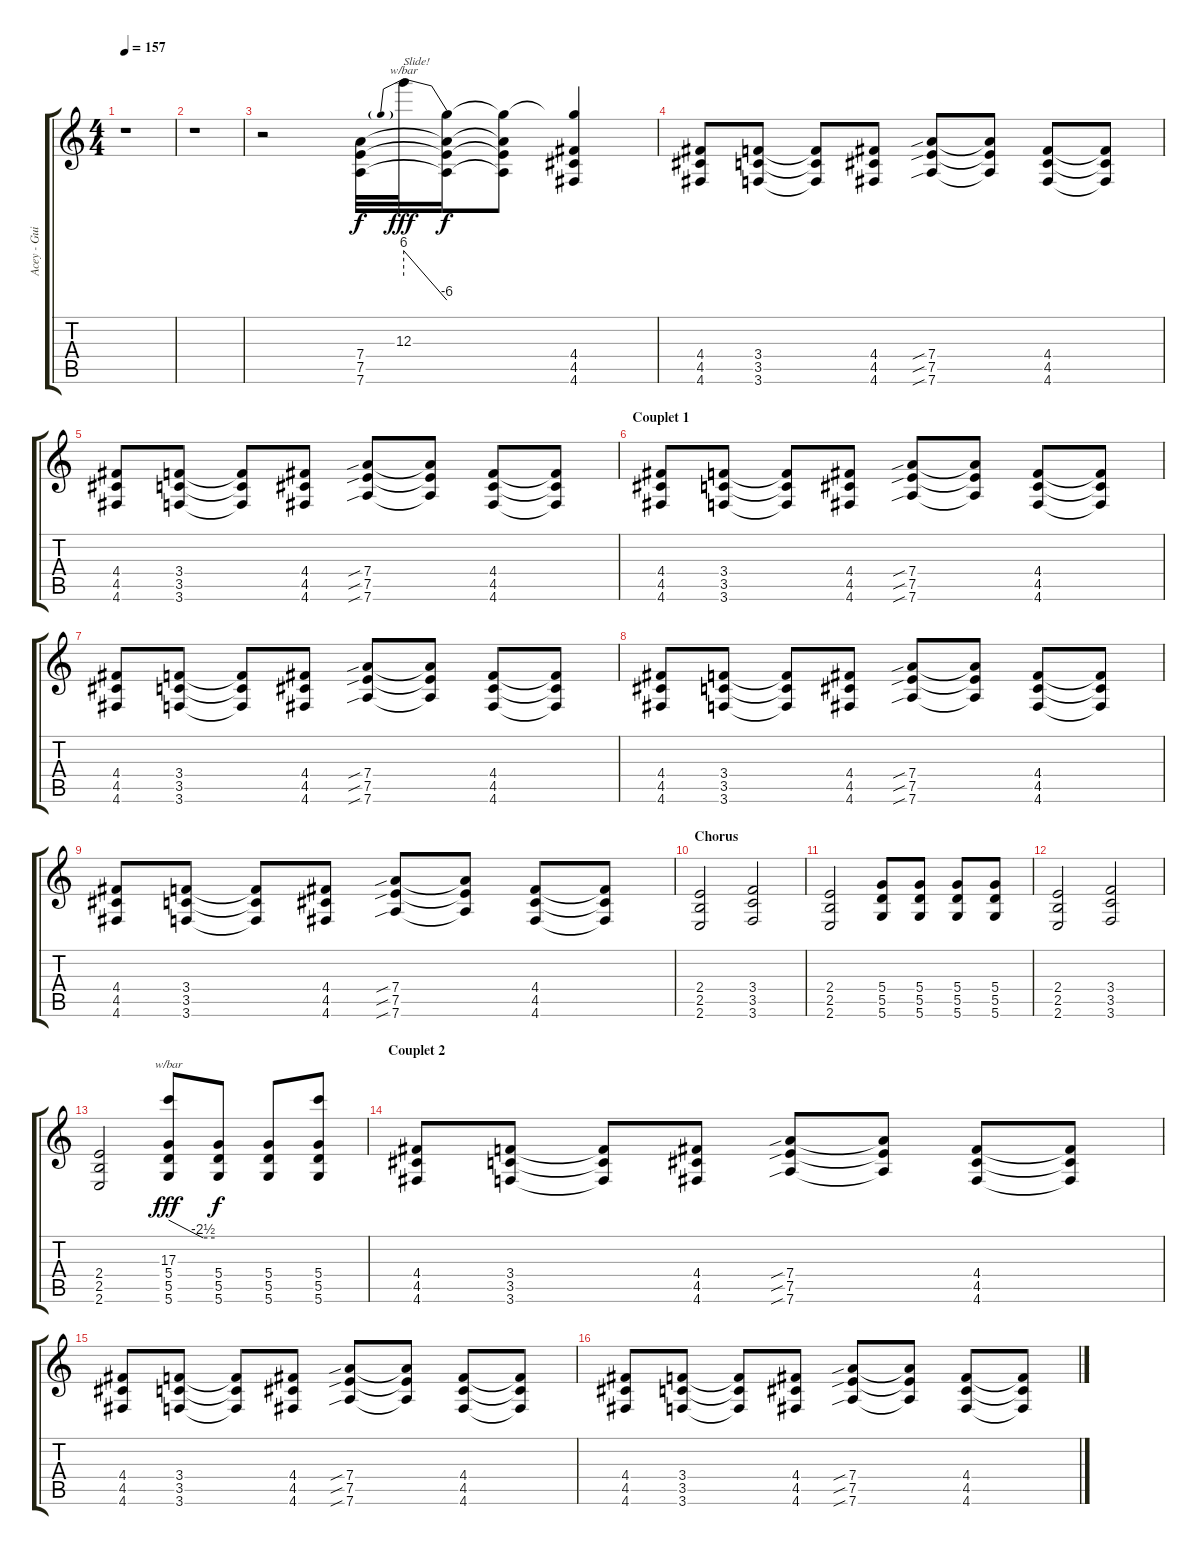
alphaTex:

\track ("Acey - Guitar" "Acey - Gui") {instrument overdrivenguitar}
\staff {score tabs}
\tuning (E4 B3 G3 D3 A2 D2) {hide}
\ts (4 4)
\tempo 157
\clef g2
\ks c
r.1{dy f instrument overdrivenguitar} |
r.1 |
r.2 (7.4 7.5 7.6).32 12.3.32{tbe (predivedive default 0 24 60 -24) txt "Slide!" dy fff volume 14 instrument guitarharmonics} (12.3{t} 7.4{t} 7.5{t} 7.6{t}).16{dy f} (12.3{t} 7.4{t} 7.5{t} 7.6{t}).8 (12.3{t} 4.4 4.5 4.6).4{volume 14 instrument overdrivenguitar} |
(4.4 4.5 4.6).8{volume 15 instrument overdrivenguitar} (3.4 3.5 3.6).8 (3.4{t} 3.5{t} 3.6{t}).8 (4.4 4.5 4.6).8 (7.4{sib} 7.5{sib} 7.6{sib}).8 (7.4{t} 7.5{t} 7.6{t}).8 (4.4 4.5 4.6).8 (4.4{t} 4.5{t} 4.6{t}).8 |
(4.4 4.5 4.6).8 (3.4 3.5 3.6).8 (3.4{t} 3.5{t} 3.6{t}).8 (4.4 4.5 4.6).8 (7.4{sib} 7.5{sib} 7.6{sib}).8 (7.4{t} 7.5{t} 7.6{t}).8 (4.4 4.5 4.6).8 (4.4{t} 4.5{t} 4.6{t}).8 |
\section ("" "Couplet 1")
(4.4 4.5 4.6).8 (3.4 3.5 3.6).8 (3.4{t} 3.5{t} 3.6{t}).8 (4.4 4.5 4.6).8 (7.4{sib} 7.5{sib} 7.6{sib}).8 (7.4{t} 7.5{t} 7.6{t}).8 (4.4 4.5 4.6).8 (4.4{t} 4.5{t} 4.6{t}).8 |
(4.4 4.5 4.6).8 (3.4 3.5 3.6).8 (3.4{t} 3.5{t} 3.6{t}).8 (4.4 4.5 4.6).8 (7.4{sib} 7.5{sib} 7.6{sib}).8 (7.4{t} 7.5{t} 7.6{t}).8 (4.4 4.5 4.6).8 (4.4{t} 4.5{t} 4.6{t}).8 |
(4.4 4.5 4.6).8 (3.4 3.5 3.6).8 (3.4{t} 3.5{t} 3.6{t}).8 (4.4 4.5 4.6).8 (7.4{sib} 7.5{sib} 7.6{sib}).8 (7.4{t} 7.5{t} 7.6{t}).8 (4.4 4.5 4.6).8 (4.4{t} 4.5{t} 4.6{t}).8 |
(4.4 4.5 4.6).8 (3.4 3.5 3.6).8 (3.4{t} 3.5{t} 3.6{t}).8 (4.4 4.5 4.6).8 (7.4{sib} 7.5{sib} 7.6{sib}).8 (7.4{t} 7.5{t} 7.6{t}).8 (4.4 4.5 4.6).8 (4.4{t} 4.5{t} 4.6{t}).8 |
\section ("" "Chorus")
(2.4 2.5 2.6).2 (3.4 3.5 3.6).2 |
(2.4 2.5 2.6).2 (5.4 5.5 5.6).8 (5.4 5.5 5.6).8 (5.4 5.5 5.6).8 (5.4 5.5 5.6).8 |
(2.4 2.5 2.6).2 (3.4 3.5 3.6).2 |
(2.4 2.5 2.6).2 (17.3 5.4 5.5 5.6).8{tbe (custom default 0 0 45 -10 60 -10) dy fff volume 16 instrument guitarharmonics} (5.4 5.5 5.6).8{dy f volume 15 instrument overdrivenguitar} (5.4 5.5 5.6).8 (17.3{t} 5.4 5.5 5.6).8 |
\section ("" "Couplet 2")
(4.4 4.5 4.6).8 (3.4 3.5 3.6).8 (3.4{t} 3.5{t} 3.6{t}).8 (4.4 4.5 4.6).8 (7.4{sib} 7.5{sib} 7.6{sib}).8 (7.4{t} 7.5{t} 7.6{t}).8 (4.4 4.5 4.6).8 (4.4{t} 4.5{t} 4.6{t}).8 |
(4.4 4.5 4.6).8 (3.4 3.5 3.6).8 (3.4{t} 3.5{t} 3.6{t}).8 (4.4 4.5 4.6).8 (7.4{sib} 7.5{sib} 7.6{sib}).8 (7.4{t} 7.5{t} 7.6{t}).8 (4.4 4.5 4.6).8 (4.4{t} 4.5{t} 4.6{t}).8 |
(4.4 4.5 4.6).8 (3.4 3.5 3.6).8 (3.4{t} 3.5{t} 3.6{t}).8 (4.4 4.5 4.6).8 (7.4{sib} 7.5{sib} 7.6{sib}).8 (7.4{t} 7.5{t} 7.6{t}).8 (4.4 4.5 4.6).8 (4.4{t} 4.5{t} 4.6{t}).8
